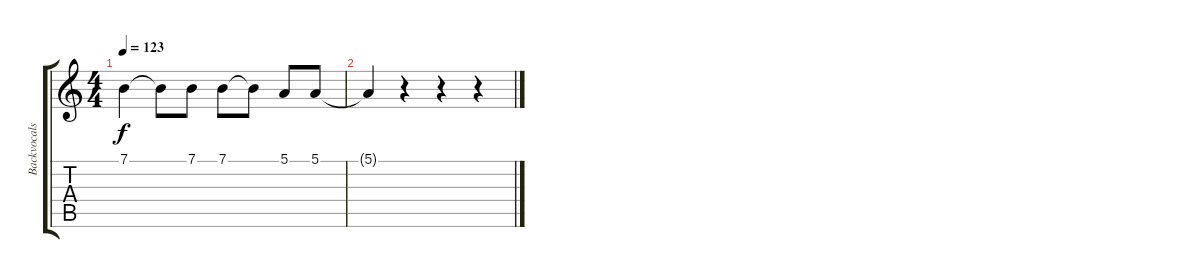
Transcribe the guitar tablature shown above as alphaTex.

\track ("Backvocals" "Backvocals") {instrument tenorsax}
\staff {score tabs}
\tuning (E4 B3 G3 D3 A2 E2) {hide}
\ts (4 4)
\tempo 123
\clef g2
\ks c
7.1.4{dy f} 7.1{t}.8 7.1.8 7.1.8 7.1{t}.8 5.1.8 5.1.8 |
5.1{t}.4 r.4 r.4 r.4
